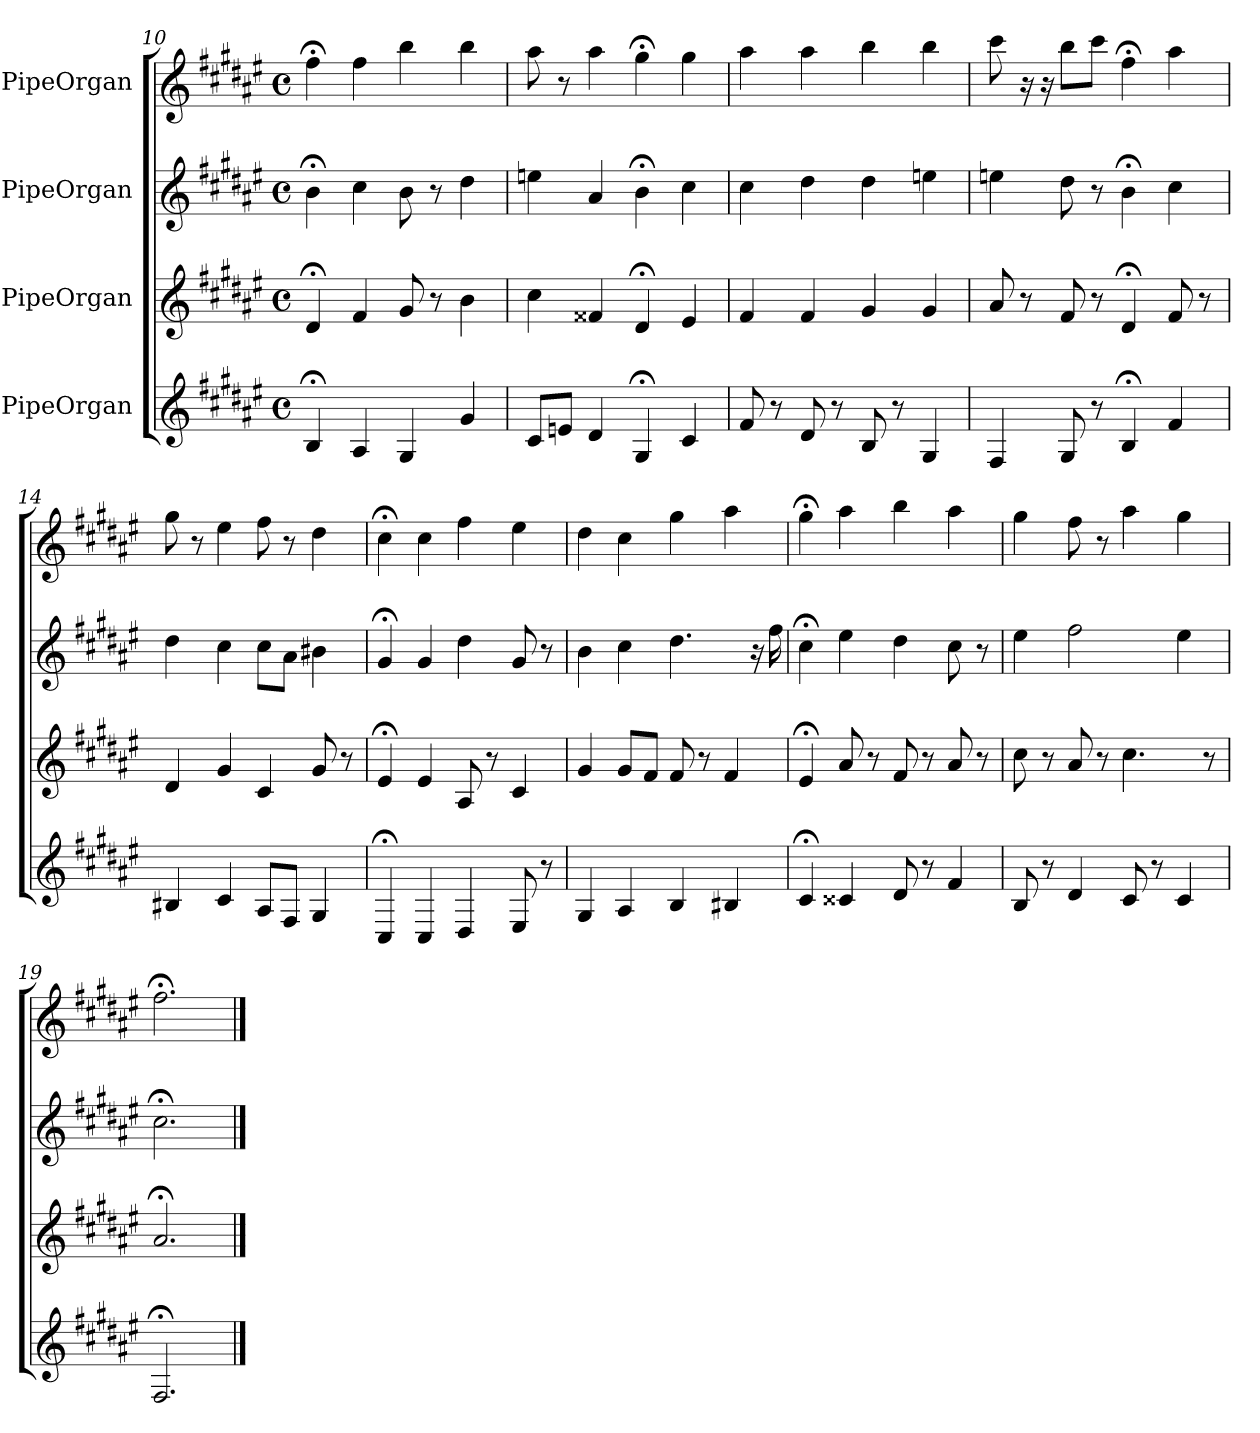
**kern	**kern	**kern	**kern
*part4	*part3	*part2	*part1
*staff4	*staff3	*staff2	*staff1
*I"PipeOrgan	*I"PipeOrgan	*I"PipeOrgan	*I"PipeOrgan
*k[f#c#g#d#a#e#]	*k[f#c#g#d#a#e#]	*k[f#c#g#d#a#e#]	*k[f#c#g#d#a#e#]
*F#:	*F#:	*F#:	*F#:
*M4/4	*M4/4	*M4/4	*M4/4
*met(c)	*met(c)	*met(c)	*met(c)
=10	=10	=10	=10
4B;<	4d#;<	4b;<	4ff#;<
4A#	4f#	4cc#	4ff#
4G#	8g#	8b	4bb
.	8r	8r	.
4g#	4b	4dd#	4bb
=11	=11	=11	=11
8c#L	4cc#	4een	8aa#
8enJ	.	.	8r
4d#	4f##X	4a#	4aa#
4G#;<	4d#;<	4b;<	4gg#;<
4c#	4e#	4cc#	4gg#
=12	=12	=12	=12
8f#	4f#	4cc#	4aa#
8r	.	.	.
8d#	4f#	4dd#	4aa#
8r	.	.	.
8B	4g#	4dd#	4bb
8r	.	.	.
4G#	4g#	4een	4bb
=13	=13	=13	=13
4F#	8a#	4een	8ccc#
.	8r	.	16r
.	.	.	16r
8G#	8f#	8dd#	8bbL
8r	8r	8r	8ccc#J
4B;<	4d#;<	4b;<	4ff#;<
4f#	8f#	4cc#	4aa#
.	8r	.	.
=14	=14	=14	=14
4B#X	4d#	4dd#	8gg#
.	.	.	8r
4c#	4g#	4cc#	4ee#
8A#L	4c#	8cc#L	8ff#
8F#J	.	8a#J	8r
4G#	8g#	4b#X	4dd#
.	8r	.	.
=15	=15	=15	=15
4C#;<	4e#;<	4g#;<	4cc#;<
4C#	4e#	4g#	4cc#
4D#	8A#	4dd#	4ff#
.	8r	.	.
8E#	4c#	8g#	4ee#
8r	.	8r	.
=16	=16	=16	=16
4G#	4g#	4b	4dd#
4A#	8g#L	4cc#	4cc#
.	8f#J	.	.
4B	8f#	4.dd#	4gg#
.	8r	.	.
4B#X	4f#	.	4aa#
.	.	16r	.
.	.	16ff#	.
=17	=17	=17	=17
4c#;<	4e#;<	4cc#;<	4gg#;<
4c##X	8a#	4ee#	4aa#
.	8r	.	.
8d#	8f#	4dd#	4bb
8r	8r	.	.
4f#	8a#	8cc#	4aa#
.	8r	8r	.
=18	=18	=18	=18
8B	8cc#	4ee#	4gg#
8r	8r	.	.
4d#	8a#	2ff#	8ff#
.	8r	.	8r
8c#	4.cc#	.	4aa#
8r	.	.	.
4c#	.	4ee#	4gg#
.	8r	.	.
=19	=19	=19	=19
2.F#;<	2.a#;<	2.cc#;<	2.ff#;<
==	==	==	==
*-	*-	*-	*-
